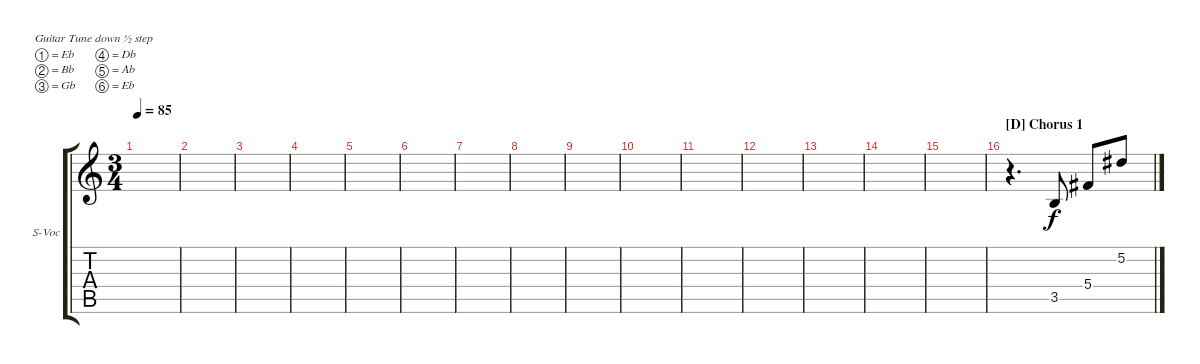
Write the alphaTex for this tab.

\defaultSystemsLayout 4
\bracketExtendMode groupsimilarinstruments
\firstSystemTrackNameOrientation horizontal
\otherSystemsTrackNameOrientation horizontal
\track ("Second Vocal" "S-Voc") {instrument acousticguitarsteel}
\staff {score tabs}
\tuning (Eb4 Bb3 Gb3 Db3 Ab2 Eb2)
\ts (3 4)
\tempo 85
\clef g2
\ks c
|
|
|
|
|
|
|
|
|
|
|
|
|
|
|
\section ("D" "Chorus 1")
r.4{d} 3.5.8 5.4.8 5.2.8
